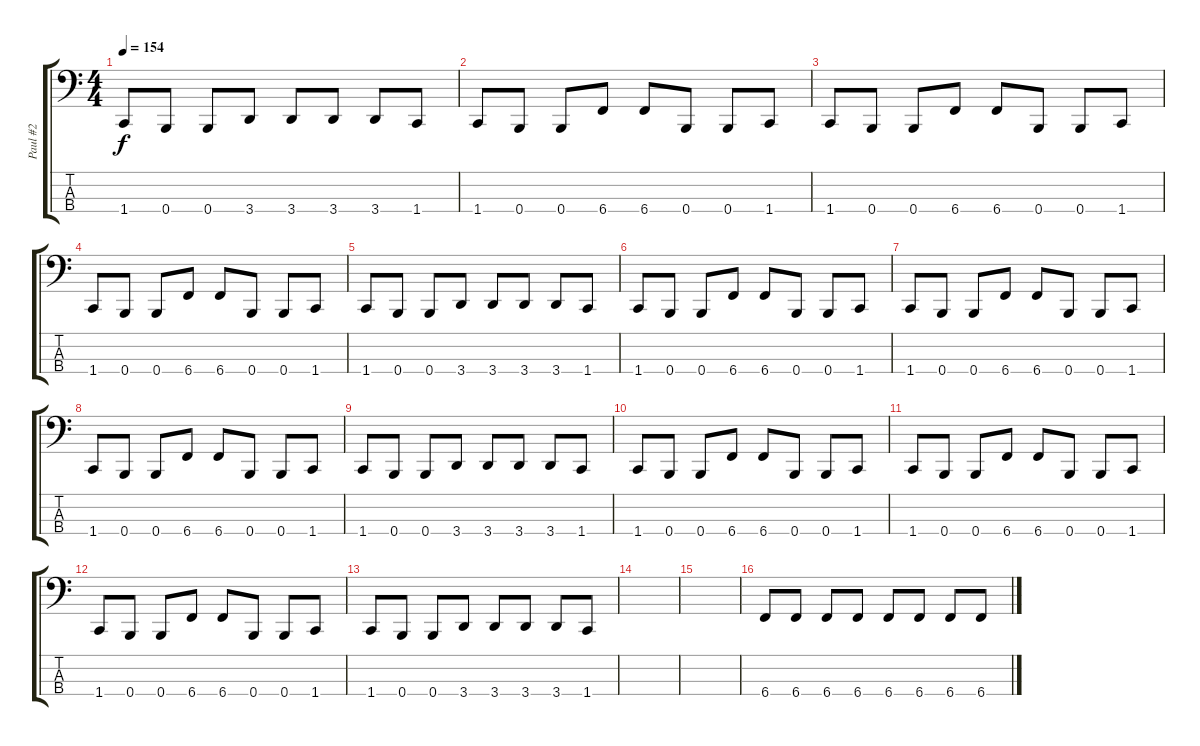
\track ("Paul #2" "Paul #2") {instrument electricbasspick}
\staff {score tabs}
\tuning (E2 B1 Gb1 B0) {hide}
\ts (4 4)
\tempo 154
\clef f4
\ks c
1.4.8{dy f} 0.4.8 0.4.8 3.4.8 3.4.8 3.4.8 3.4.8 1.4.8 |
1.4.8 0.4.8 0.4.8 6.4.8 6.4.8 0.4.8 0.4.8 1.4.8 |
1.4.8 0.4.8 0.4.8 6.4.8 6.4.8 0.4.8 0.4.8 1.4.8 |
1.4.8 0.4.8 0.4.8 6.4.8 6.4.8 0.4.8 0.4.8 1.4.8 |
1.4.8 0.4.8 0.4.8 3.4.8 3.4.8 3.4.8 3.4.8 1.4.8 |
1.4.8 0.4.8 0.4.8 6.4.8 6.4.8 0.4.8 0.4.8 1.4.8 |
1.4.8 0.4.8 0.4.8 6.4.8 6.4.8 0.4.8 0.4.8 1.4.8 |
1.4.8 0.4.8 0.4.8 6.4.8 6.4.8 0.4.8 0.4.8 1.4.8 |
1.4.8 0.4.8 0.4.8 3.4.8 3.4.8 3.4.8 3.4.8 1.4.8 |
1.4.8 0.4.8 0.4.8 6.4.8 6.4.8 0.4.8 0.4.8 1.4.8 |
1.4.8 0.4.8 0.4.8 6.4.8 6.4.8 0.4.8 0.4.8 1.4.8 |
1.4.8 0.4.8 0.4.8 6.4.8 6.4.8 0.4.8 0.4.8 1.4.8 |
1.4.8 0.4.8 0.4.8 3.4.8 3.4.8 3.4.8 3.4.8 1.4.8 |
|
|
6.4.8 6.4.8 6.4.8 6.4.8 6.4.8 6.4.8 6.4.8 6.4.8
